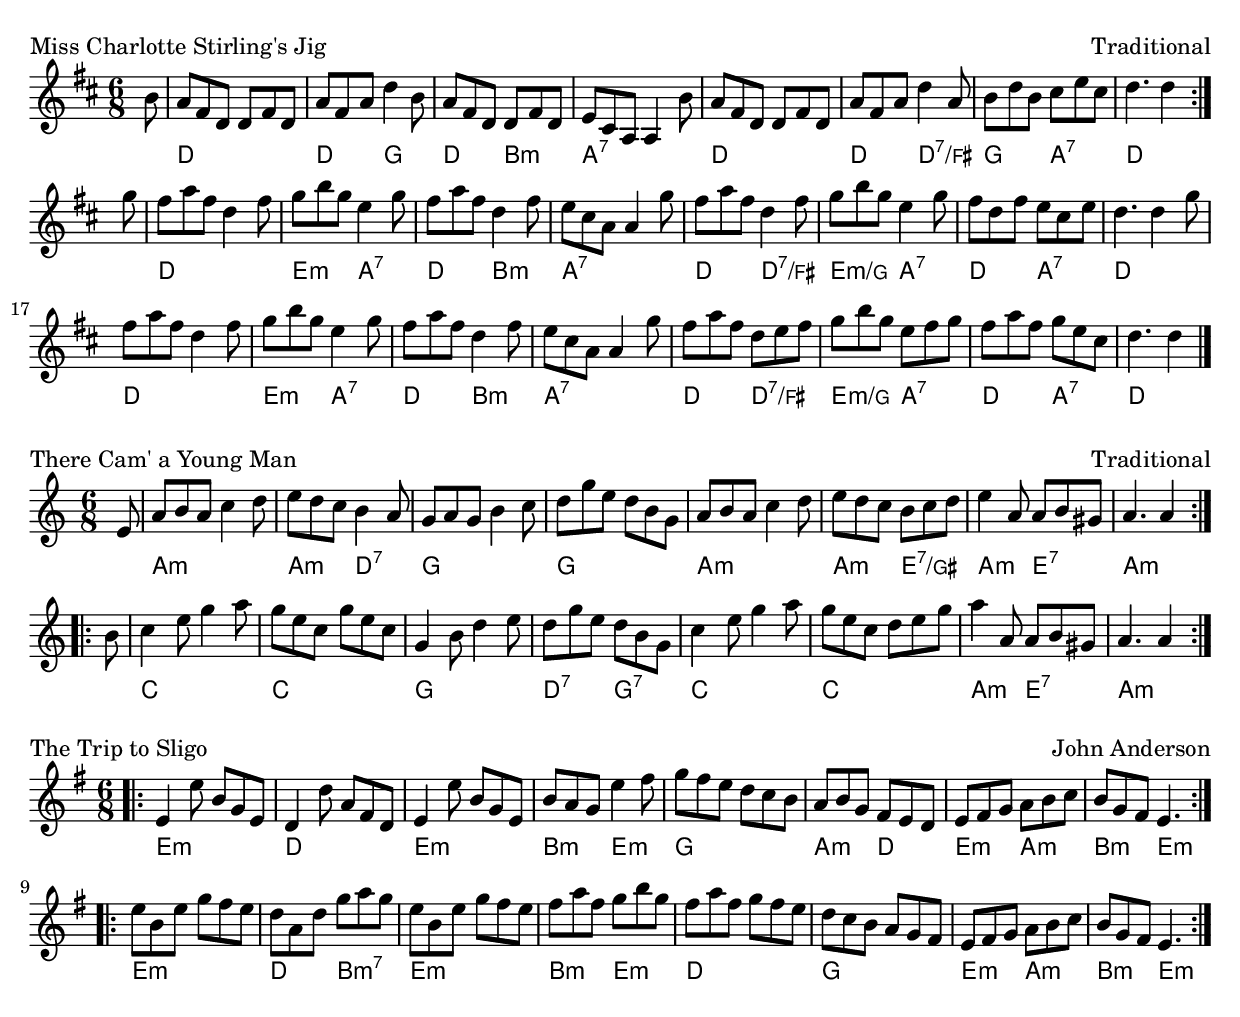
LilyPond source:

\version "2.22.0"

#(define (lower-extension pitch chbass)
    "Return re-sized markup for pitch note name."
    #{
        \markup \fontsize #-2
        #(note-name->markup pitch chbass)
    #}
)

\include "english.ly"


\paper {
   top-margin = 5\mm
   bottom-margin = 5\mm
   left-margin = 5\mm
   right-margin = 5\mm
   ragged-bottom = ##f
%   page-limit-inter-system-space=##t
%   page-limit-inter-system-space-factor=1
%   after-title-space = 10\mm
   score-markup-spacing = #'((basic-distance . 10))
   markup-system-spacing = #'((basic-distance . 5))
   system-system-spacing= #'((basic-distance . 12))
%   markup-markup-spacing = #'((basic-distance . 0))
}

\layout {
  indent = 0 \mm
  \context { 
        \ChordNames
        chordNoteNamer = #lower-extension
        \override ChordName.font-size = #0.5
  }
}

\version "2.22.0"

#(define (lower-extension pitch chbass)
    "Return re-sized markup for pitch note name."
    #{
        \markup \fontsize #-2
        #(note-name->markup pitch chbass)
    #}
)

\include "english.ly"


\paper {
   top-margin = 5\mm
   bottom-margin = 5\mm
   left-margin = 5\mm
   right-margin = 5\mm
   ragged-bottom = ##f
%   page-limit-inter-system-space=##t
%   page-limit-inter-system-space-factor=1
%   after-title-space = 10\mm
   score-markup-spacing = #'((basic-distance . 10))
   markup-system-spacing = #'((basic-distance . 5))
   system-system-spacing= #'((basic-distance . 12))
%   markup-markup-spacing = #'((basic-distance . 0))
}

\layout {
  indent = 0 \mm
  \context { 
        \ChordNames
        chordNoteNamer = #lower-extension
        \override ChordName.font-size = #0.5
  }
}

\score {
    \relative c''{
        <<
        {
            \clef treble
            \key d \major
            \time 6/8
            \partial 8 b8 |
            a fs d d fs d | a' fs a d4 b8 | a8 fs d d fs d | e cs a a4 b'8 |
            a fs d d fs d | a' fs a d4 a8 | b d b cs e cs | d4. d4 \bar":|." \break
            g8 | fs a fs d4 fs8 | g b g e4 g8 | fs a fs d4 fs8 | e cs a a4 g'8 |
            fs a fs d4 fs8 | g b g e4 g8 | fs d fs e cs e | d4. d4 g8 |
            fs a fs d4 fs8 | g b g e4 g8 | fs a fs d4 fs8 | e cs a a4 g'8 |
            fs a fs d e fs | g b g e fs g | fs a fs g e cs | d4. d4 \bar"|."
        }
        \new ChordNames {
            \chordmode {
                \partial 8 s8 |
                d2. | d4. g | d b:m | a2.:7 |
                d | d4. d:7/fs | g a:7 | d4. s4 |
                s8 | d2. | e4.:m a:7 | d b:m | a2.:7 |
                d4. d:7/fs | e:m/g a:7 | d a:7 | d2. |
                d | e4.:m a:7 | d b:m | a2.:7 |
                d4. d:7/fs | e:m/g a:7 | d a:7 | d4. s4 |
            }
        }
        >>
    }

    \header {
        piece = "Miss Charlotte Stirling's Jig"
        opus = "Traditional"
    }
}

\version "2.22.0"

#(define (lower-extension pitch chbass)
    "Return re-sized markup for pitch note name."
    #{
        \markup \fontsize #-2
        #(note-name->markup pitch chbass)
    #}
)

\include "english.ly"


\paper {
   top-margin = 5\mm
   bottom-margin = 5\mm
   left-margin = 5\mm
   right-margin = 5\mm
   ragged-bottom = ##f
%   page-limit-inter-system-space=##t
%   page-limit-inter-system-space-factor=1
%   after-title-space = 10\mm
   score-markup-spacing = #'((basic-distance . 10))
   markup-system-spacing = #'((basic-distance . 5))
   system-system-spacing= #'((basic-distance . 12))
%   markup-markup-spacing = #'((basic-distance . 0))
}

\layout {
  indent = 0 \mm
  \context { 
        \ChordNames
        chordNoteNamer = #lower-extension
        \override ChordName.font-size = #0.5
  }
}

\score {
    \relative c''{
        <<
        {
            \clef treble
            \key a \minor
            \time 6/8
            \partial 8 e,8 |
            a b a c4 d8 | e d c b4 a8 | g a g b4 c8 | d g e d b g |
            a b a c4 d8 | e d c b c d | e4 a,8 a b gs | a4. a4 \bar":|.|:"
            b8 | c4 e8 g4 a8 | g e c g' e c | g4 b8 d4 e8 | d g e d b g |
            c4 e8 g4 a8 | g e c d e g | a4 a,8 a b gs | a4. a4 \bar":|." |
        }
        \new ChordNames {
            \chordmode {
                \partial 8 s8 |
                a2.:m | a4.:m d:7 | g2. | g |
                a:m | a4.:m e:7/gs | a:m e:7 | a2.:m |
                c | c | g | d4.:7 g:7 |
                c2. | c | a4.:m e:7 | a4.:m s4 |
            }
        }
        >>
    }

    \header{
        piece = "There Cam' a Young Man"
        opus = "Traditional"
    }
}

\version "2.22.0"

#(define (lower-extension pitch chbass)
    "Return re-sized markup for pitch note name."
    #{
        \markup \fontsize #-2
        #(note-name->markup pitch chbass)
    #}
)

\include "english.ly"


\paper {
   top-margin = 5\mm
   bottom-margin = 5\mm
   left-margin = 5\mm
   right-margin = 5\mm
   ragged-bottom = ##f
%   page-limit-inter-system-space=##t
%   page-limit-inter-system-space-factor=1
%   after-title-space = 10\mm
   score-markup-spacing = #'((basic-distance . 10))
   markup-system-spacing = #'((basic-distance . 5))
   system-system-spacing= #'((basic-distance . 12))
%   markup-markup-spacing = #'((basic-distance . 0))
}

\layout {
  indent = 0 \mm
  \context { 
        \ChordNames
        chordNoteNamer = #lower-extension
        \override ChordName.font-size = #0.5
  }
}

\score {
    \relative c'' {
        <<
        {
        \clef treble
        \key e \minor
        \time 6/8
        \bar".|:" e,4 e'8 b g e | d4 d'8 a fs d | e4 e'8 b g e | b' a g e'4 fs8 |
        g fs e d c b | a b g fs e d | e fs g a b c | b g fs e4. \bar":|.|:" |
        e'8 b e g fs e | d a d g a g | e b e g fs e | fs a fs g b g |
        fs a fs g fs e | d c b a g fs | e fs g a b c | b g fs e4. \bar":|."
        }
        \new ChordNames {
            \chordmode {
                e2.:m | d | e:m | b4.:m e:m |
                g2. | a4.:m d | e:m a:m | b:m e:m |
                e2.:m | d4. b:m7 | e2.:m | b4.:m e:m |
                d2. | g | e4.:m a:m | b:m e:m |
            }
        }
        >>
    }
    
    \header {
        piece = "The Trip to Sligo"
        opus = "John Anderson"
    }
}
